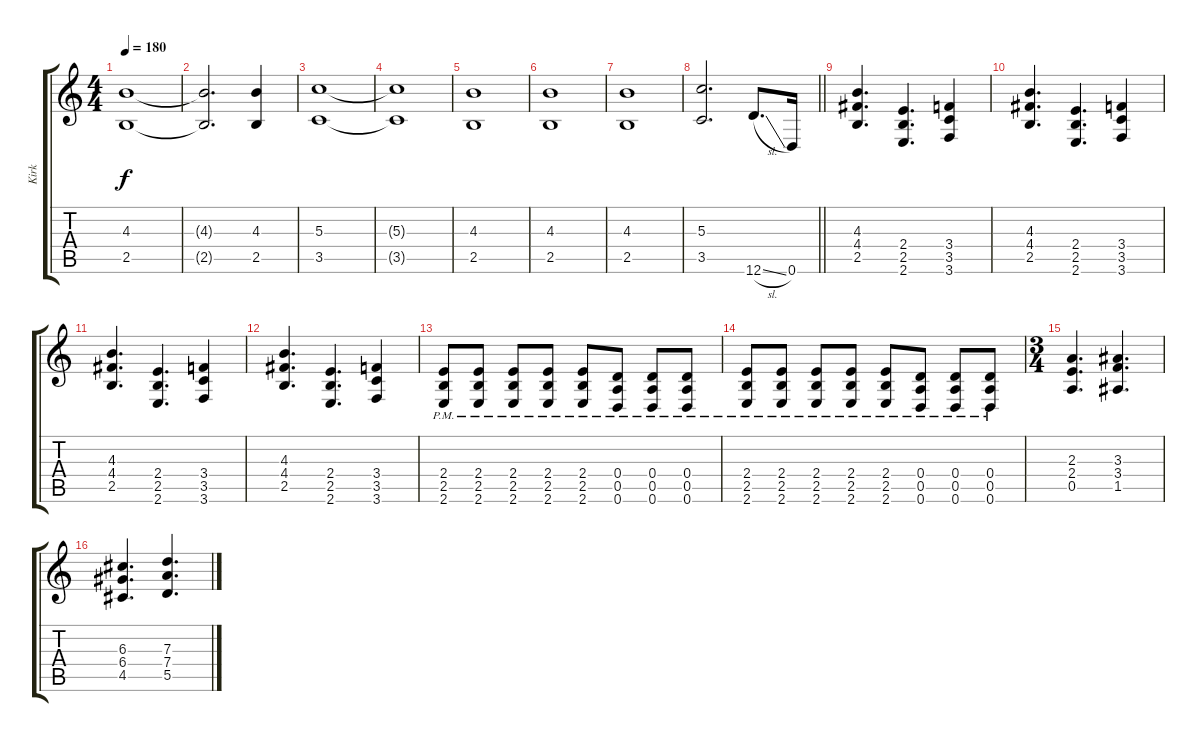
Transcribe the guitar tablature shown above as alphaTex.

\track ("Kirk" "Kirk") {instrument distortionguitar}
\staff {score tabs}
\tuning (E4 B3 G3 D3 A2 D2) {hide}
\ts (4 4)
\tempo 180
\clef g2
\ks c
(4.3 2.5).1{dy f} |
(4.3{t} 2.5{t}).2{d} (4.3 2.5).4 |
(5.3 3.5).1 |
(5.3{t} 3.5{t}).1 |
(4.3 2.5).1 |
(4.3 2.5).1 |
(4.3 2.5).1 |
\barLineRight lightlight
(5.3 3.5).2{d} 12.6{sl}.8{d} 0.6.16 |
\section ("" "")
(4.3 4.4 2.5).4{d} (2.4 2.5 2.6).4{d} (3.4 3.5 3.6).4 |
(4.3 4.4 2.5).4{d} (2.4 2.5 2.6).4{d} (3.4 3.5 3.6).4 |
(4.3 4.4 2.5).4{d} (2.4 2.5 2.6).4{d} (3.4 3.5 3.6).4 |
(4.3 4.4 2.5).4{d} (2.4 2.5 2.6).4{d} (3.4 3.5 3.6).4 |
(2.4{pm} 2.5{pm} 2.6{pm}).8 (2.4{pm} 2.5{pm} 2.6{pm}).8 (2.4{pm} 2.5{pm} 2.6{pm}).8 (2.4{pm} 2.5{pm} 2.6{pm}).8 (2.4{pm} 2.5{pm} 2.6{pm}).8 (0.4{pm} 0.5{pm} 0.6{pm}).8 (0.4{pm} 0.5{pm} 0.6{pm}).8 (0.4{pm} 0.5{pm} 0.6{pm}).8 |
(2.4{pm} 2.5{pm} 2.6{pm}).8 (2.4{pm} 2.5{pm} 2.6{pm}).8 (2.4{pm} 2.5{pm} 2.6{pm}).8 (2.4{pm} 2.5{pm} 2.6{pm}).8 (2.4{pm} 2.5{pm} 2.6{pm}).8 (0.4{pm} 0.5{pm} 0.6{pm}).8 (0.4{pm} 0.5{pm} 0.6{pm}).8 (0.4{pm} 0.5{pm} 0.6{pm}).8 |
\ts (3 4)
(2.3 2.4 0.5).4{d} (3.3 3.4 1.5).4{d} |
(6.3 6.4 4.5).4{d} (7.3 7.4 5.5).4{d}
